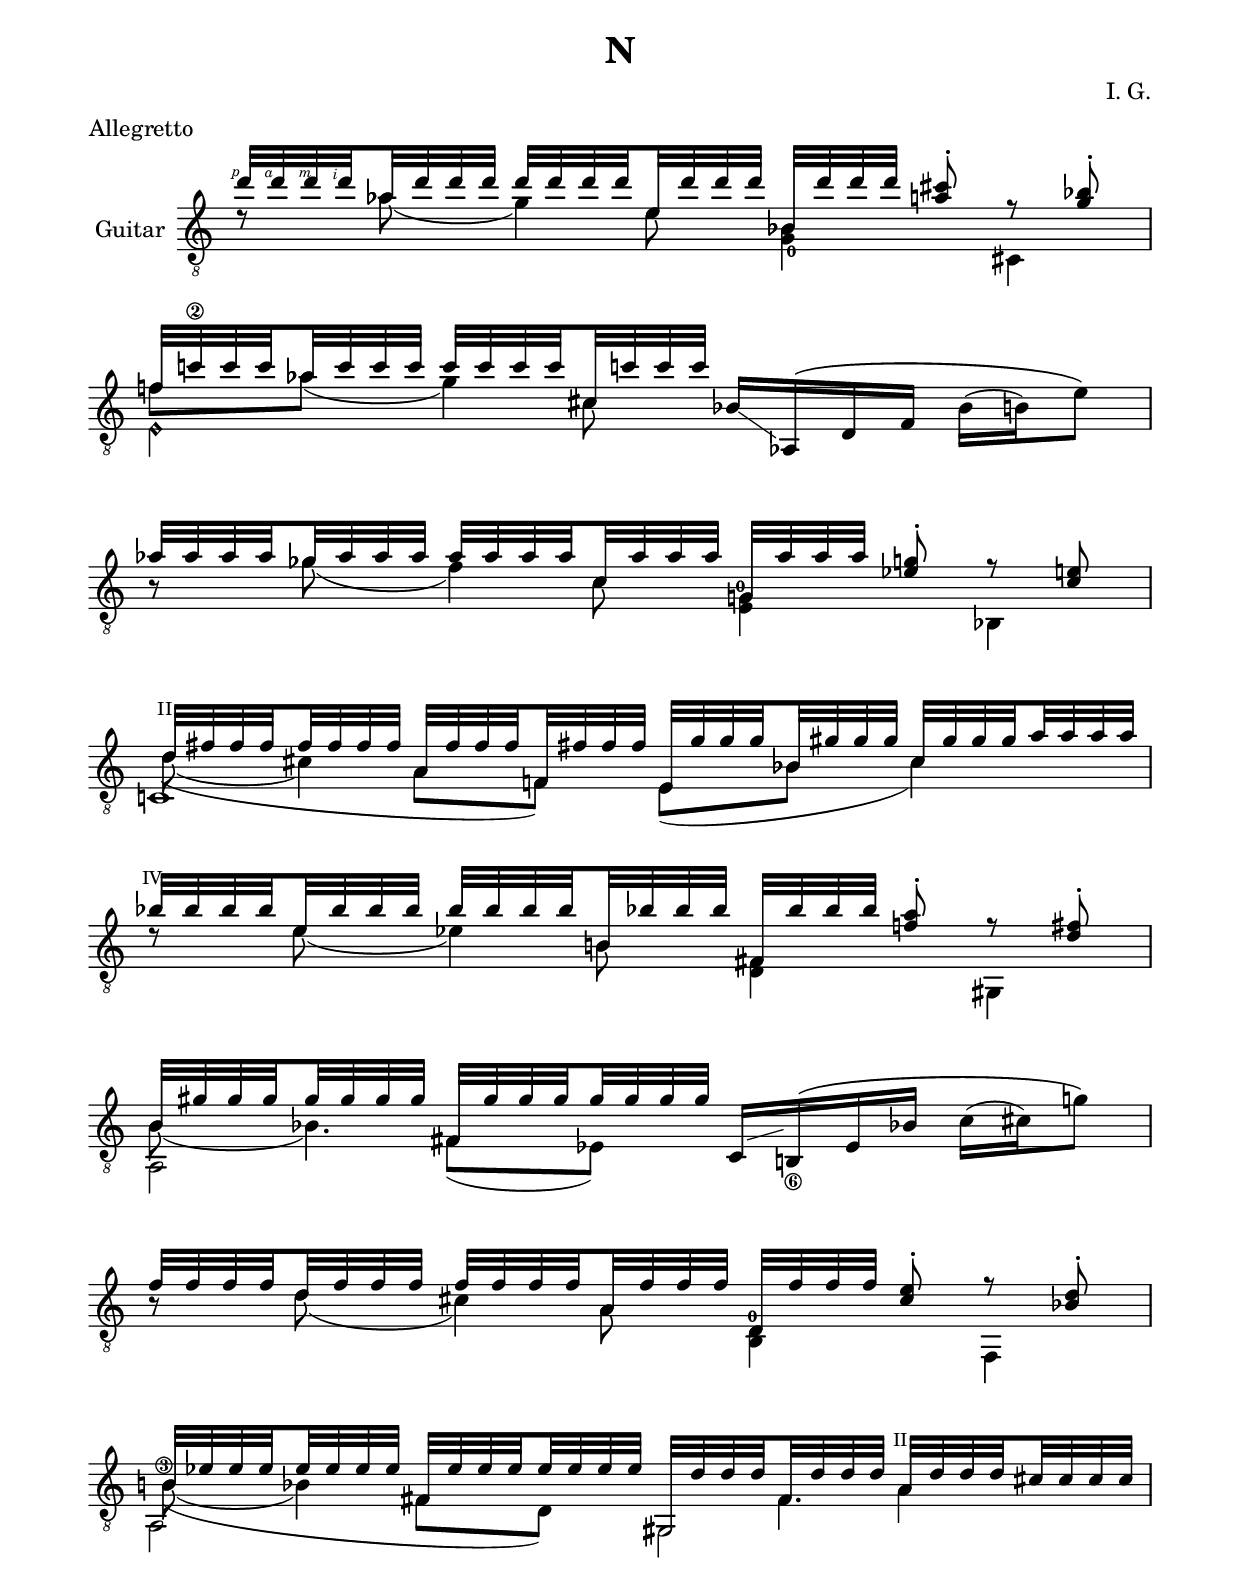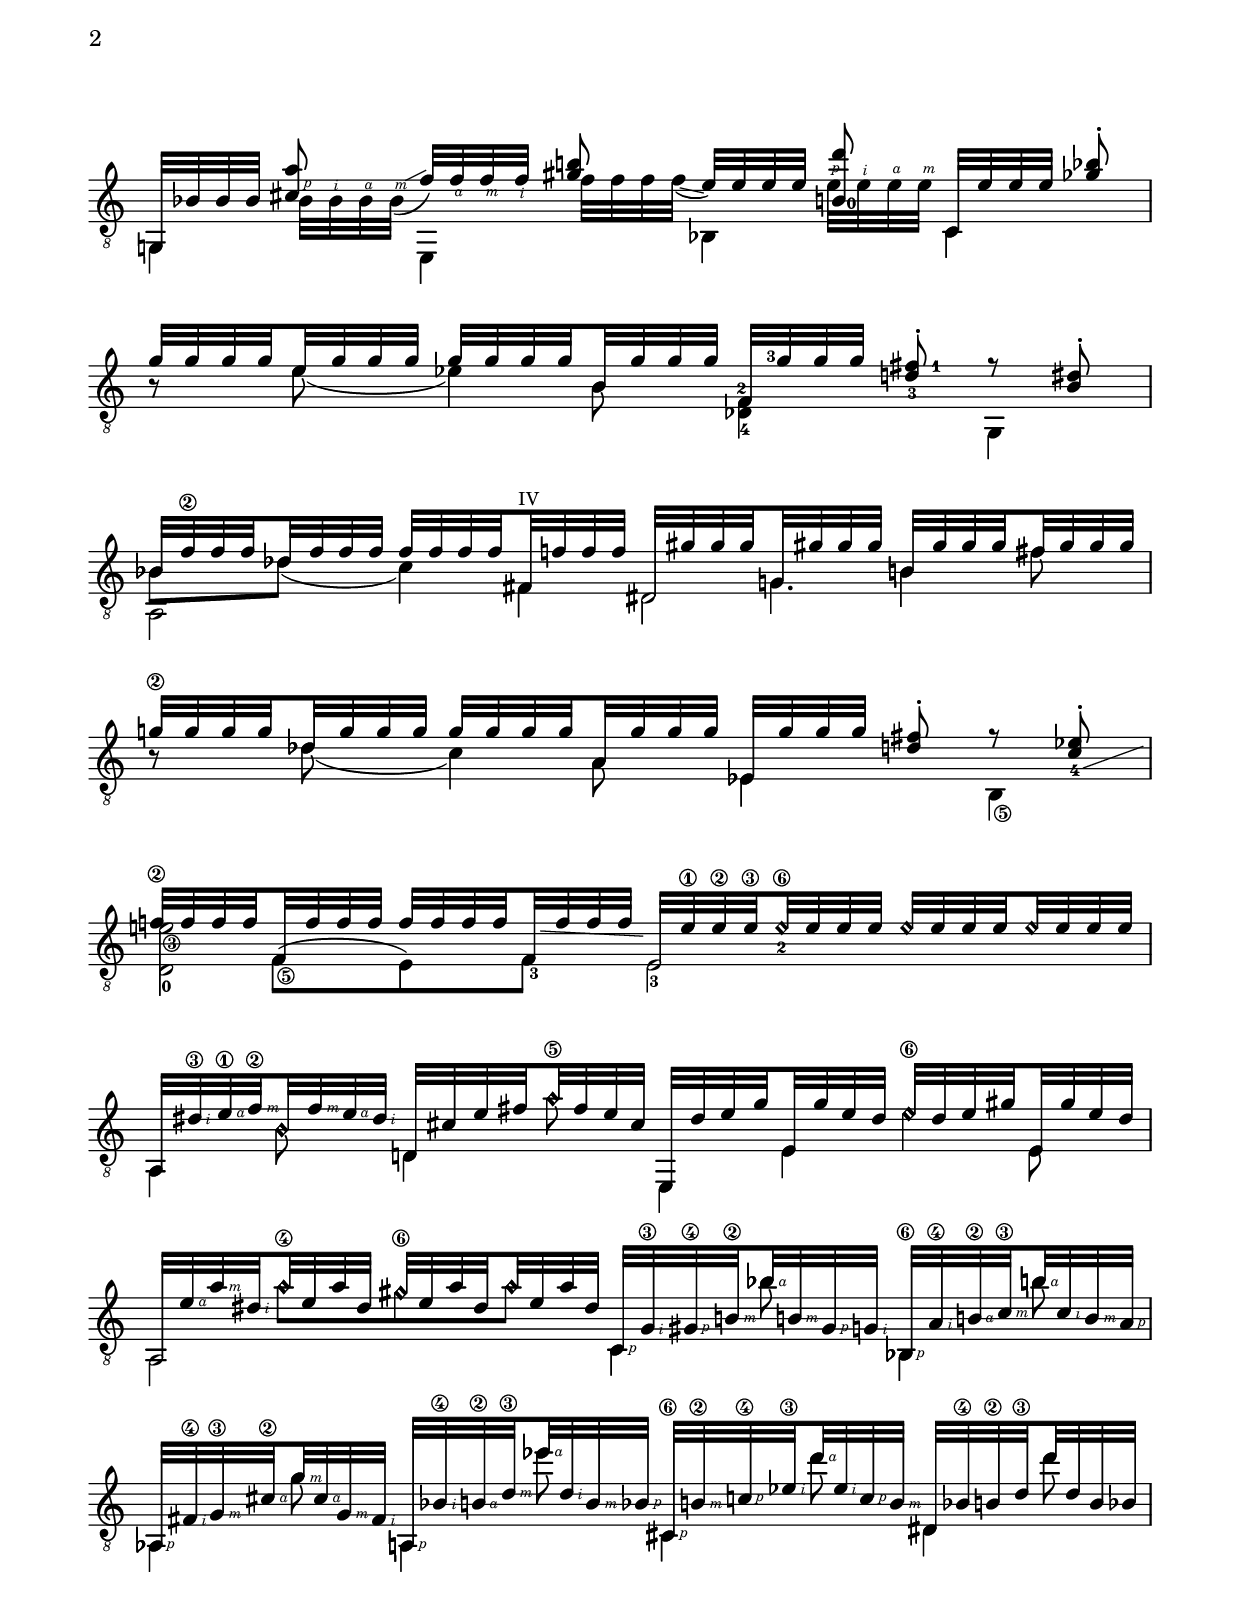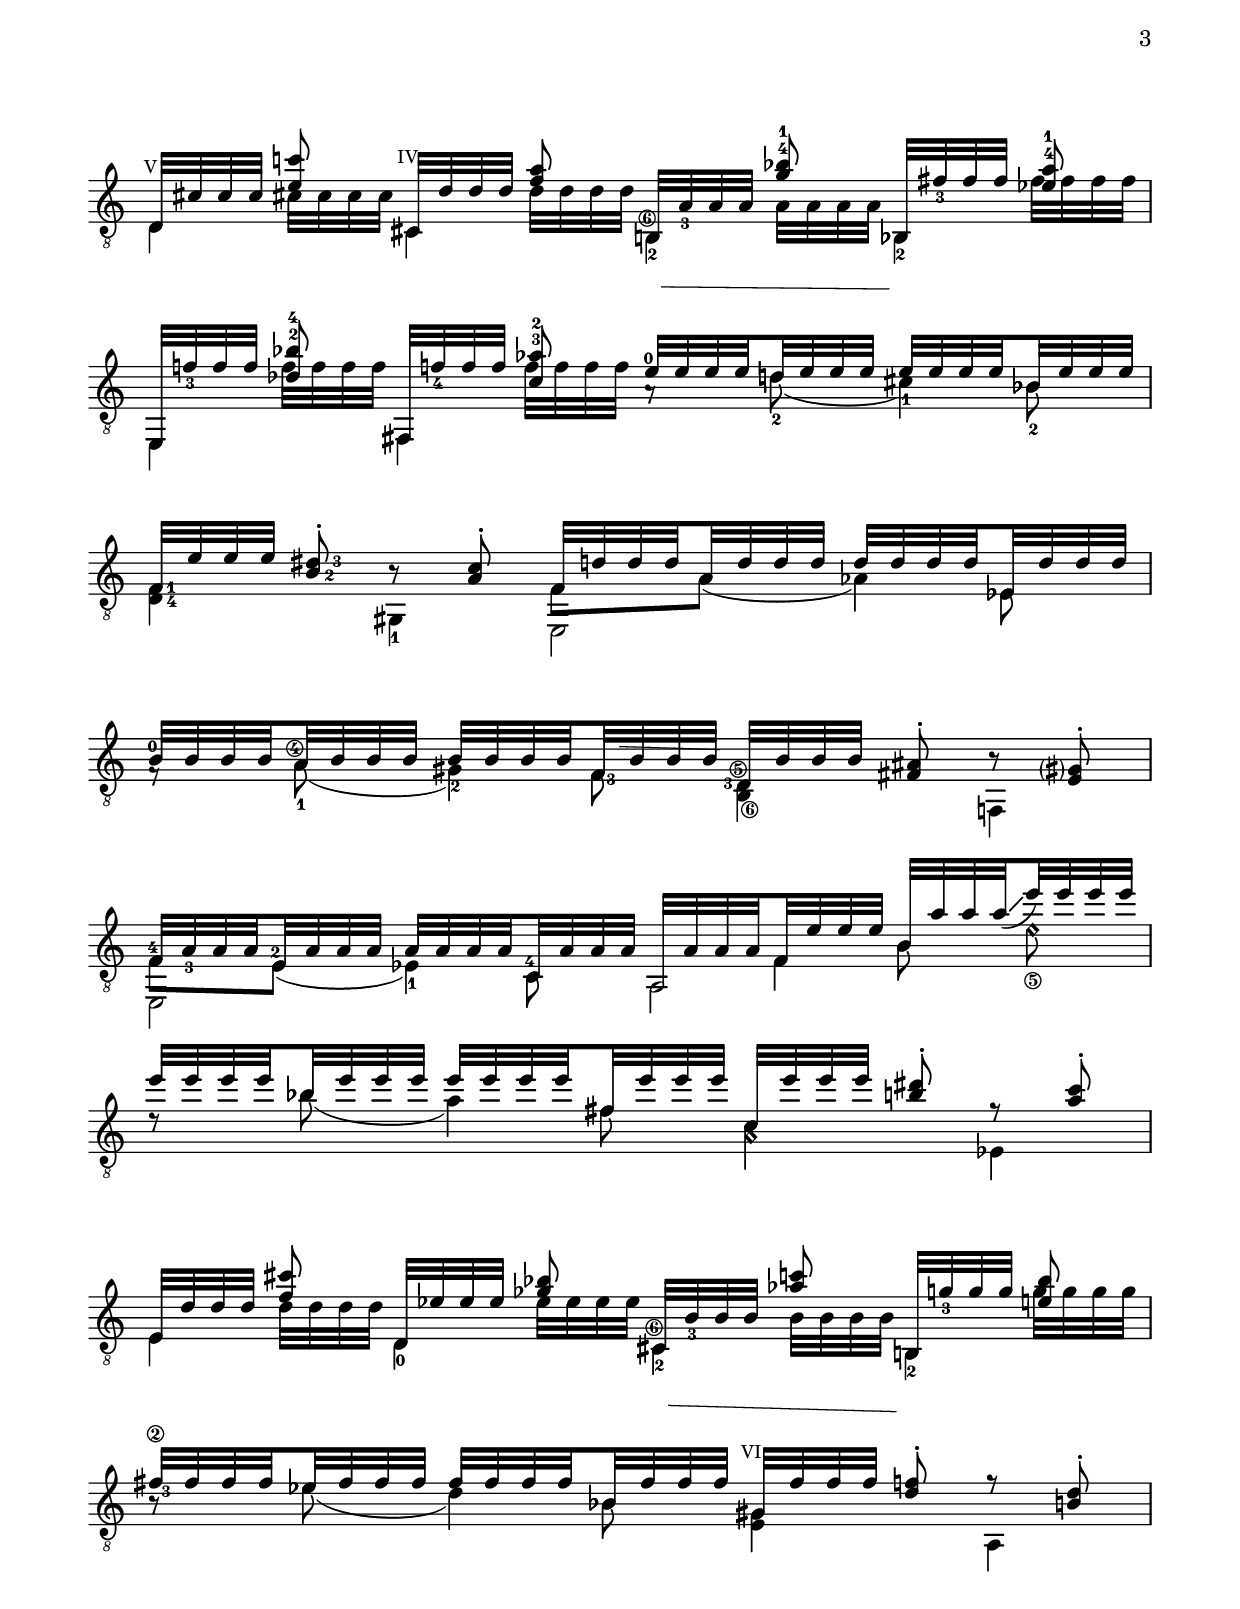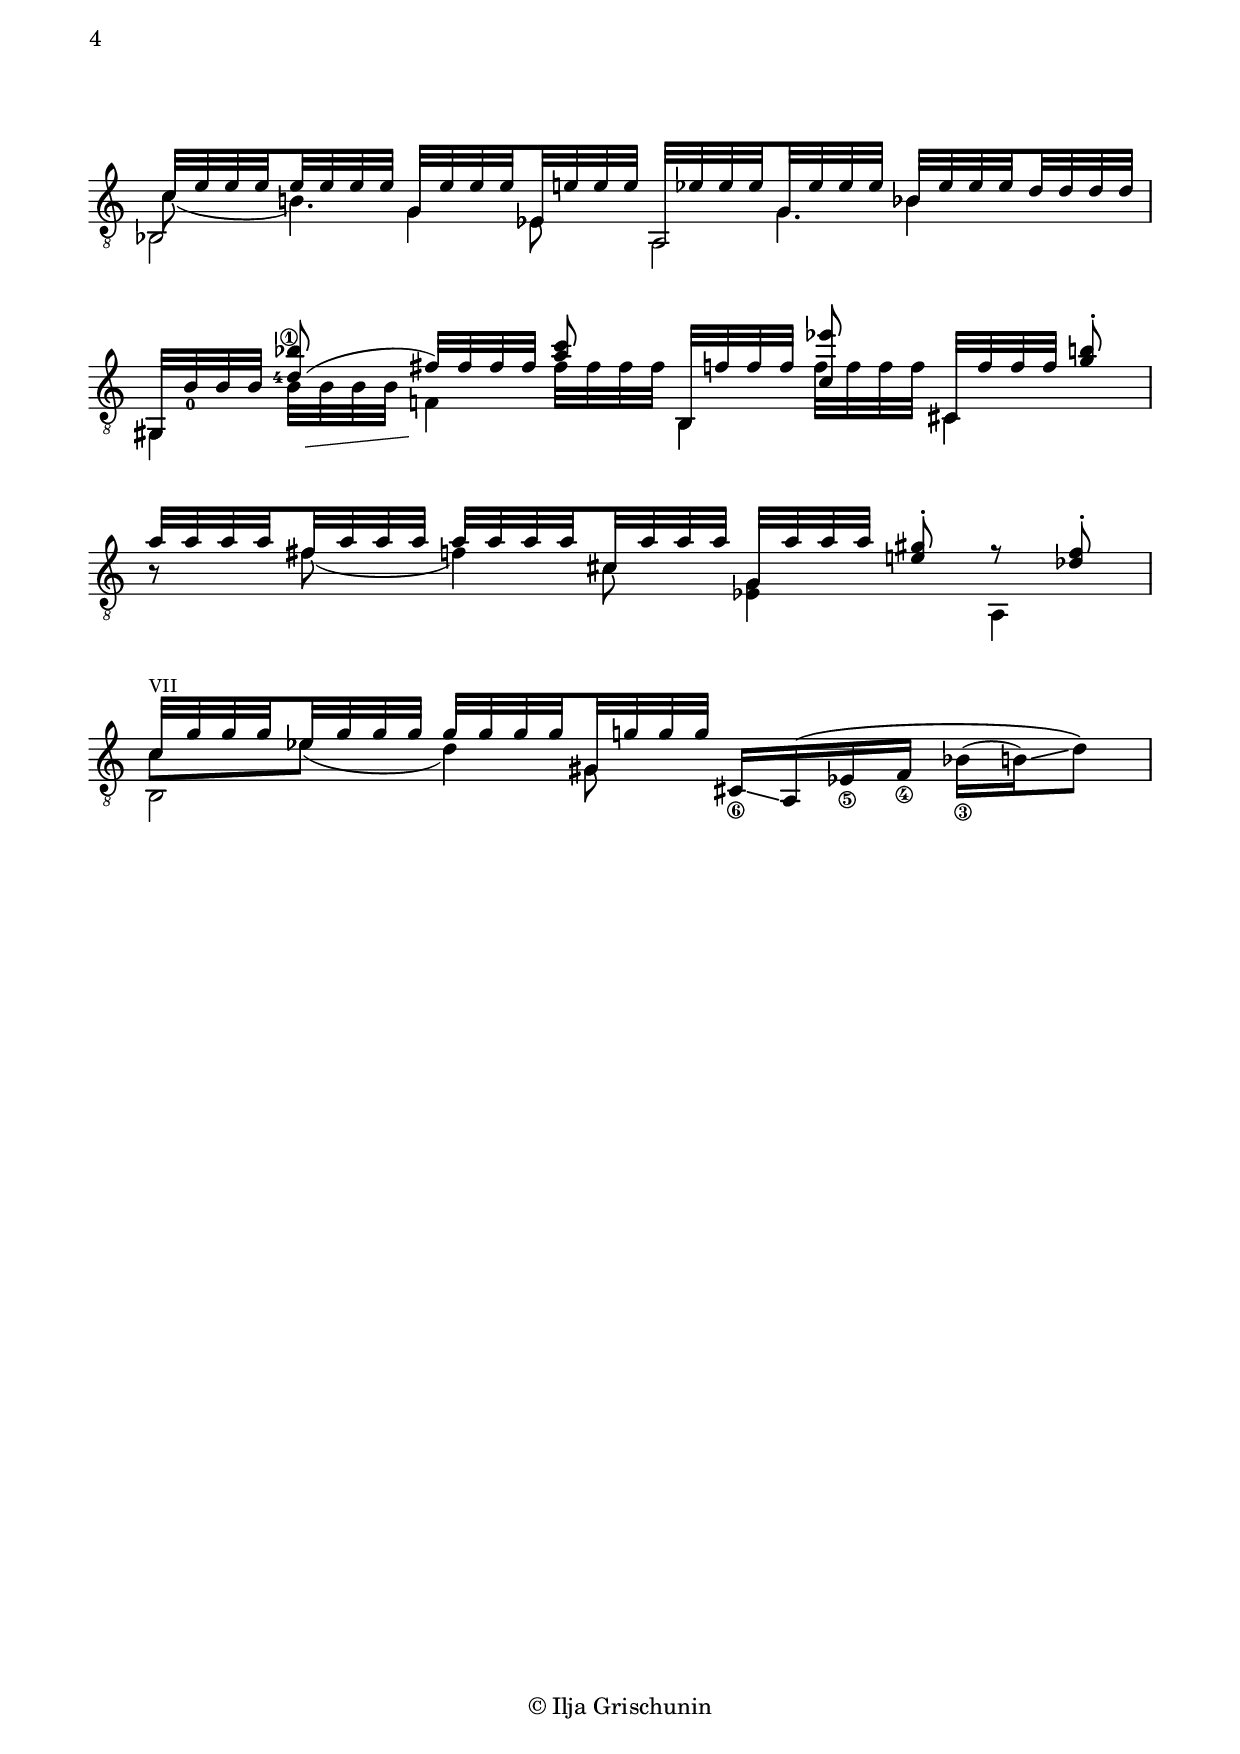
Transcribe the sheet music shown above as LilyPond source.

\version "2.19.15"

\language "deutsch"

\header {
  title = "N"
  meter = "Allegretto"
  composer = "I. G."
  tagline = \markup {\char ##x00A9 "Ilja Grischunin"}
}

\paper {
  #(set-paper-size "a4")
  top-markup-spacing.basic-distance = 5
  markup-system-spacing.basic-distance = 15
  top-system-spacing.basic-distance = 20
  system-system-spacing.basic-distance = 20
  score-system-spacing.basic-distance = 20
  last-bottom-spacing.basic-distance = 25

  %two-sided = ##t
  %inner-margin = 25
  %outer-margin = 15
  left-margin = 15
  right-margin = 15
}

\layout {
  \context {
    \Voice
    \override Glissando.thickness = #1.5
    \override Glissando.gap = #0.1
  }
  \context {
    \Score
    \remove "Bar_number_engraver"
  }
}
%%%%%%%%%%%%%%%%%%%%%%%%%%%%%%%%%%%%%%
#(define RH rightHandFinger)

xLV = #(define-music-function (parser location further) (number?) #{
  \once \override LaissezVibrerTie.X-extent = #'(0 . 0)
  \once \override LaissezVibrerTie.details.note-head-gap = #(/
                                                             further -2)
  \once \override LaissezVibrerTie.extra-offset = #(cons (/
                                                          further 2) 0)
         #})

stringNumberSpanner =
#(define-music-function (parser location StringNumber) (string?)
   #{
     \override TextSpanner.font-size = #-5
     \override TextSpanner.dash-fraction = #0.3
     \override TextSpanner.dash-period = #1.5
     \override TextSpanner.bound-details.right.arrow = ##t
     \override TextSpanner.arrow-width = #0.2
     \override TextSpanner.arrow-length = #0.7
     \override TextSpanner.bound-details.left.stencil-align-dir-y = #CENTER
     \override TextSpanner.bound-details.left.text = \markup { \circle \number #StringNumber }
   #})

stringNumSpan =
#(define-music-function (parser location StringNumber) (string?)
   #{
     \override TextSpanner.font-size = #-5
     \override TextSpanner.dash-fraction = #0.3
     \override TextSpanner.dash-period = #1.5
     %\override TextSpanner.bound-details.right.arrow = ##t
     %\override TextSpanner.arrow-width = #0.2
     %\override TextSpanner.arrow-length = #0.7
     \override TextSpanner.bound-details.left.stencil-align-dir-y = #CENTER
     \override TextSpanner.bound-details.left.text = \markup { \circle \number #StringNumber }
   #})

%%%%%%%%%%%%%%%%%%%%%%%%%%%%%%%%%%%%%%

global = {
  %\key d \major
  \time 4/4
  \override Staff.TimeSignature.stencil = ##f
}

ossia = \relative {
  \set Staff.fontSize = #-3
  \override Staff.StaffSymbol.staff-space = #(magstep -3)
  \override Staff.StaffSymbol.thickness = #(magstep -3)
  \global
  d''2~ d8 cis-. r b-. c!2 r
  \break
  as~ as8 g-. r e fis2 r
  \break
  b~ b8 a-. r fis-. as2 r
  \break
  f~ f8 e-. r d es2 d'4.( cis8)
  \break
  b4 f' e4. b'8 g2~ g8 fis-. r es-. f!2 as
  g2~ g8 fis-. r es-. f2 e R1 r2 b4 h g es' d2
  cis4 d a fis' f2 e~ e8 dis-. r c-. d2 h~ h8 b-. r g-. a2 r
  e'~ e8 dis-. r c-. d4 es h g' fis2~ fis8 f-. r d-.
  e2 es4.( d8) h4 fis' f4. h8 a2~ a8 gis-. r f-. g2 r
}

classicalGuitar = \relative {
  \global
  <<
    {
      \set subdivideBeams = ##t
      \set baseMoment = #(ly:make-moment 1/8)
      \set beatStructure = #'(2 2 2 2)
      \override StrokeFinger.extra-offset = #'(-2.3 . 0.8)
      d''32\RH #1 d\RH #4 d\RH #3 d\RH #2 as d d d d d d d e, d' d d
      b, d' d d <a cis>8-.\noBeam r <g b>-.
    }
    \\
    {
      d8\rest as'( g4)
      \once\override Fingering.extra-offset = #'(0.3 . 1)
      <g,_0 b>4 cis,
    }
    \\
    {
      \voiceTwo
      s4. e'8 s2
    }
  >>
  <<
    {
      f!32 c'!\2 c c as c c c c c c c cis, c'! c c
    }
    \\
    {
      f,8 as( g4)
    }
    \\
    {
      \voiceTwo
      s4. cis,8
    }
    \\
    {
      \voiceTwo
      e,4\harmonic s
    }
  >>
  b'16-\markup {
    \postscript #"1.2 2.2 moveto 3.6 -2.5 rlineto stroke"
  } as,\( d f b( h) e8\)
  <<
    {
      \set subdivideBeams = ##t
      \set baseMoment = #(ly:make-moment 1/8)
      \set beatStructure = #'(2 2 2 2)
      as32 as as as ges as as as as as as as c, as' as as
      g, as' as as <es g>8-.\noBeam r <c e>
    }
    \\
    {
      h8\rest ges'( f4)
      \once\override Fingering.extra-offset = #'(-0.5 . -3)
      <e, g!-0>4 b
    }
    \\
    {
      \voiceTwo
      s4. c'8 s2
    }
  >>
  <<
    {
      \override TextScript.font-size = -2
      \once\override TextScript.extra-offset = #'(-0.5 . -1.5)
      d32^"II" fis fis fis fis fis fis fis
      a, fis' fis fis f,! fis'! fis fis
      e, g' g g b, gis' gis gis cis, gis' gis gis a a a a
    }
    \\
    {
      d,8( cis4) s8
    }
    \\
    {
      \voiceTwo
      \hideNotes
      \shape #'((0.8 . 0.3) (0 . 0) (0 . 0) (0 . 0)) Slur
      d4(\unHideNotes a8 f) e( b' cis4)
    }
    \\
    {
      \voiceTwo
      c,!1
    }
  >>
  <<
    {
      \once\override TextScript.extra-offset = #'(-0.7 . -1.5)
      b''32^"IV" b b b e, b' b b b b b b h,! b'! b b
      fis, b' b b <f! a>8-.\noBeam r <d fis>-.
    }
    \\
    {
      d8\rest e( es4) <d, fis> gis,
    }
    \\
    {
      \voiceTwo
      s4. h'8 s2
    }
  >>
  <<
    {
      h32 gis' gis gis gis gis gis gis fis, gis' gis gis gis gis gis gis
    }
    \\
    {
      h,8( b4.)
    }
    \\
    {
      \voiceTwo
      s4 fis8( es)
    }
    \\
    {
      \voiceTwo
      a,2
    }
  >>
  c16-\markup {
    \postscript #"1.7 1.2 moveto 3.5 1 rlineto stroke"
  } h!_\6\( es b'! c( cis) g'8\)
  \break
  <<
    {
      \set subdivideBeams = ##t
      \set baseMoment = #(ly:make-moment 1/8)
      \set beatStructure = #'(2 2 2 2)
      f32 f f f d f f f f f f f a, f' f f
      d, f' f f <cis e>8-.\noBeam r <b d>-.
    }
    \\
    {
      h8\rest d( cis4)
      \once\override Fingering.extra-offset = #'(-0.3 . -4.2)
      <h, d-0> f
    }
    \\
    {
      \voiceTwo
      s4. a'8 s2
    }
  >>
  \mergeDifferentlyHeadedOn
  \mergeDifferentlyDottedOn
  <<
    {
      \override TextScript.font-size = -2
      h32 es es es es es es es fis, es' es es es es es es
      gis,, d'' d d fis, d' d d
      \once\override TextScript.extra-offset = #'(-0.5 . -1.5)
      a^"II" d d d cis cis cis cis
    }
    \\
    {
      \once\override StringNumber.extra-offset = #'(-0.5 . -1.5)
      h!8\3( b4) s8 s4 a
    }
    \\
    {
      \voiceTwo
      \hideNotes
      \shape #'((1 . 0.8) (0 . 0) (0 . 0) (0 . 0)) Slur
      h4(\unHideNotes fis8 d) s8 fis4.
    }
    \\
    {
      \voiceTwo
      a,2 gis
    }
  >>
  <<
    {
      s8 <cis' a'> s <gis' h!> s
      \once\override Fingering.extra-offset = #'(1.2 . 2.9)
      <h,!_0 d'>
    }
    \\
    {
      \voiceOne
      g,32[ b' b b]
      \voiceTwo
      \override StrokeFinger.extra-offset = #'(-1.3 . 1.5)
      b\RH #1 b\RH #2 b\RH #4
      \once\override Slur.positions = #'(0 . 1)
      b\RH #3 (-\markup {
        \postscript #"1.5 4.5 moveto 2 1 rlineto stroke"
      }
      \voiceOne
      \override StrokeFinger.extra-offset = #'(-1.3 . -1.2)
      f')[ f\RH #4 f\RH #3 f\RH #2 ]
      \voiceTwo
      f f f f(-\markup {
        \postscript #"0.8 3.8 moveto 2.3 -0.5 rlineto stroke"
      }
      \voiceOne
      e)[ e e e]
      \voiceTwo
      \override StrokeFinger.extra-offset = #'(-1.3 . 1.5)
      e\RH #1 e\RH #2 e\RH #4 e\RH #3
    }
    \\
    {
      \voiceTwo
      g,,!4 e b'
    }
  >>
  <<
    {
      c32 e' e e <ges b>8-.\noBeam
    }
    \\
    {
      c,,4
    }
  >>
  <<
    {
      \override Fingering.staff-padding = #'()
      g''32 g g g e g g g g g g g h, g' g g
      \once\override Fingering.extra-offset = #'(-0.3 . 3)
      f,_2
      \once\override Fingering.extra-offset = #'(-1.3 . -4.2)
      g'-3 g g
      \set fingeringOrientations = #'(down right)
      <d!-3 fis-1>8-.\noBeam r <h dis>-.
    }
    \\
    {
      h8\rest e( es4) <des,_4 f> g,
    }
    \\
    {
      \voiceTwo
      s4. h'8 s2
    }
  >>
  <<
    {
      b32 f'\2 f f des f f f f f f f fis,^"IV" f'! f f
      dis, gis' gis gis g,! gis'! gis gis h, gis' gis gis fis gis gis gis
    }
    \\
    {
      s2. s8 fis
    }
    \\
    {
      \voiceTwo
      b,8 des( c4) s h
    }
    \\
    {
      \voiceTwo
      s4. fis4 g4.
    }
    \\
    {
      \voiceTwo
      a,2 dis
    }
  >>
  <<
    {
      g'!32\2 g g g des g g g g g g g a, g' g g
      es, g' g g <d fis>8-.\noBeam r <c-4 es>-.-\markup {
        \postscript #"1.5 -3.5 moveto 5.8 2.1 rlineto stroke"
      }
    }
    \\
    {
      h8\rest des( c4) es,
      \once\override StringNumber.extra-offset = #'(0.7 . 2)
      h_\5
    }
    \\
    {
      \voiceTwo
      s4. a'8 s2
    }
  >>
  <<
    {
      f'!32\2 f f f f, f' f f f f f f f, f' f f
      e, e'\1 e\2 e\3 e\harmonic\6_2 e e e e\harmonic e e e e\harmonic e e e
    }
    \\
    {
      s8
      \once\override StringNumber.extra-offset = #'(0.7 . 3)
      f,^(_\5 e)
      \override Fingering.extra-offset = #'(0.5 . 3)
      f-3-\markup {
        \postscript #"1.8 3.8 moveto 9.9 -0.5 rlineto stroke"
      }
    }
    \\
    {
      \voiceTwo
      \once\override NoteColumn.force-hshift = #0.2
      \once\override StringNumber.extra-offset = #'(0.5 . -3.3)
      <d_0 e'!\3>2 e2-3
    }
  >>
  <<
    {
      a,32 dis'\3\RH #2 e\1\RH #4 f\2\RH #3 h,\harmonic f'\RH #3 e\RH #4 dis\RH #2 d,! cis' e fis a\harmonic\5 fis e cis
      e,, dis'' e g e, g' e dis e\harmonic\6 dis e gis e, gis' e dis
      a, e''\RH #4 a\RH #3 dis,\RH #2 a'\harmonic\4 e a dis, gis\harmonic\6 e a dis, a'\harmonic e a dis,
    }
    \\
    {
      s8 h\harmonic s a'\harmonic s e,4 e8
      s a'\harmonic gis\harmonic a\harmonic
    }
    \\
    {
      \voiceTwo
      a,,4 d e, e''\harmonic a,,2
    }
  >>
  <<
    {
      \override Fingering.staff-padding = #'()
      c32\RH #1 g'\3\RH #2 gis\4\RH #1 h!\2\RH #3 b'\RH #4 h,!\RH #3 gis\RH #1 g\RH #2 b,\6\RH #1 a'\4\RH #2 h!\2\RH #4 c\3\RH#3 h'\RH #4 c,\RH #2 h\RH #3 a\RH #1
      as,\RH #1 fis'\4\RH #2 g\3\RH #3 cis\2\RH #4 g'\RH #3 cis,\RH #4 g\RH #3 fis\RH #2 a,\RH #1 b'\4\RH #2 h\2\RH #4 d\3\RH #3 es'\RH #4 d,\RH #2 h\RH #3 b\RH #1
      cis,\6\RH #1 h'\2\RH #3 c!\4\RH #1 es\3\RH #2 d'\RH #4 es,\RH #2 c\RH #1 h\RH #3 dis, b'\4 h\2 d\3 d' d, h b
      %d, b' h es cis' es, h b cis, h'\2 c!\4 es\3 d' es, c h
    }
    \\
    {
      s8 b' s h s g s es' s d s d
      %cis s d s a s fis' s f!
    }
    \\
    {
      \voiceTwo
      c,,4 b as a cis dis
      %d cis h b e
    }
  >>
  <<
    {
      s8 <e' c'!> s <f a> s
      \set fingeringOrientations = #'(up)
      <g-4 b-1> s <es-4 a-1> s <des-2 b'-4> s <c-3 as'-2>
    }
    \\
    {
      \override TextScript.font-size = -2
      \override Fingering.staff-padding = #'()
      \voiceOne
      \once\override TextScript.extra-offset = #'(-0.5 . -1.5)
      d,32[^"V" cis' cis cis]
      \voiceTwo
      cis! cis cis cis
      \voiceOne
      \once\override TextScript.extra-offset = #'(-0.8 . -1.5)
      cis,[^"IV" d' d d]
      \voiceTwo
      d d d d
      \voiceOne
      \once\override StringNumber.extra-offset = #'(-0.5 . -6)
      h,[^\6_2-\markup {
        \postscript #"1.5 -10.8 moveto 22 -0.2 rlineto stroke"
      } a'_3 a a]
      \voiceTwo
      a a a a
      \voiceOne
      b,[_2 fis''_3 fis fis]
      \voiceTwo
      fis fis fis fis
      \voiceOne
      e,,[ f''!_3 f f]
      \voiceTwo
      f f f f
      \voiceOne
      fis,,[ f''!_4 f f]
      \voiceTwo
      f f f f
    }
    \\
    {
      \voiceTwo
      d,4 cis h! b e, fis!
    }
  >>
  <<
    {
      \set subdivideBeams = ##t
      \set baseMoment = #(ly:make-moment 1/8)
      \set beatStructure = #'(2 2 2 2)
      \once\override Fingering.extra-offset = #'(-0.3 . -3.3)
      e''32-0 e e e d e e e e e e e b e e e
      f, e' e e
      \set fingeringOrientations = #'(right)
      <h-2 dis-3>8-.\noBeam h\rest <a c>-.
      %\unset fingeringOrientations
    }
    \\
    {
      a8\rest d(-2 cis4_1)
      \set fingeringOrientations = #'(right)
      <d,-4 f-1>
      %\unset fingeringOrientations
      gis,_1
    }
    \\
    {
      \voiceTwo
      s4. b'8-2 s2
    }
  >>
  <<
    {
      f32 d' d d a d d d d d d d es, d' d d
    }
    \\
    {
      f,8 a( as4)
    }
    \\
    {
      \voiceTwo
      s4. es8
    }
    \\
    {
      \voiceTwo
      e,2
    }
  >>
  \break
  <<
    {
      \once\override Fingering.extra-offset = #'(-0.3 . -3.5)
      h''32-0 h h h a h h h h h h h f h h h
      \once\override StringNumber.extra-offset = #'(-0.5 . -6)
      \once\override Fingering.extra-offset = #'(-1.5 . 1.8)
      d,\5_3 h' h h <fis ais>8-.\noBeam h\rest <e, gis?>-.
    }
    \\
    {
      f8\rest
      \once\override StringNumber.extra-offset = #'(-0.6 . -2.3)
      a(\4_1 gis4_2)
      \once\override StringNumber.extra-offset = #'(0.6 . 2.5)
      <h,_\6 d> f!
    }
    \\
    {
      \voiceTwo
      s4.
      \once\override Fingering.extra-offset = #'(1.3 . 3.2)
      f'8_3-\markup {
        \postscript #"2.7 3.8 moveto 9.7 -0.3 rlineto stroke"
      } s2
    }
  >>
  <<
    {
      \once\override Fingering.extra-offset =#'(-0.3 . -4.3)
      f32-4 a_3 a a
      \once\override Fingering.extra-offset =#'(-0.3 . -4.7)
      e-2 a a a a a a a
      \once\override Fingering.extra-offset =#'(-0.3 . -5.6)
      c,-4 a' a a
    }
    \\
    {
      f8 e( es4_1)
    }
    \\
    {
      \voiceTwo
      s4. c8
    }
    \\
    {
      \voiceTwo
      e,2
    }
  >>
  <<
    {
      a32 a' a a f e' e e h a' a a_(\glissando e') e e e
    }
    \\
    {
      s8 f,,4 e'8_\5\harmonic
    }
    \\
    {
      \voiceTwo
      s4 h8 s
    }
    \\
    {
      \voiceTwo
      a,2
    }
  >>
  <<
    {
      e'''32 e e e b e e e e e e e fis, e' e e
      c, e' e e <h dis>8-.\noBeam r <a c>-.
    }
    \\
    {
      d,8\rest b'( a4) <a,\harmonic c>4 es
    }
    \\
    {
      \voiceTwo
      s4. fis'8 s2
    }
  >>
  <<
    {
      s8 <f cis'> s <ges b> s <as c> s <e b'>
    }
    \\
    {
      \override TextScript.font-size = -2
      \override Fingering.staff-padding = #'()
      \voiceOne
      e,32[ d' d d]
      \voiceTwo
      d d d d
      \voiceOne
      \once\override TextScript.extra-offset = #'(-0.8 . -1.5)
      d,[_0 es' es es]
      \voiceTwo
      es es es es
      \voiceOne
      \once\override StringNumber.extra-offset = #'(-0.5 . -6)
      cis,[^\6_2-\markup {
        \postscript #"1.5 -11 moveto 22 -0.6 rlineto stroke"
      }
      h'_3 h h]
      \voiceTwo
      h h h h
      \voiceOne
      h,![_2 g''_3 g g]
      \voiceTwo
      g g g g
    }
    \\
    {
      \voiceTwo
      e,4 d cis h
    }
  >>
  <<
    {
      \once\override Fingering.extra-offset = #'(1 . 0.8)
      fis''32\2_3 fis fis fis es fis fis fis fis fis fis fis b, fis' fis fis
      \once\override TextScript.extra-offset = #'(-1 . -1.5)
      gis,^"VI" fis' fis fis <d f>8-.\noBeam r <h d>-.
    }
    \\
    {
      h8\rest es( d4) <e, gis> a,
    }
    \\
    {
      \voiceTwo
      s4. b'8 s2
    }
  >>
  <<
    {
      c32 e e e e e e e g, e' e e es, e'! e e
      a,, es'' es es g, es' es es b es es es d d d d
    }
    \\
    {
      c8( h!4.) s4 b
    }
    \\
    {
      \voiceTwo
      s4 g
    }
    \\
    {
      \voiceTwo
      \hideNotes c4\unHideNotes s8 es, s8 g4.
    }
    \\
    {
      \voiceTwo
      b,2 a
    }
  >>
  <<
    {
      s8
      \set fingeringOrientations = #'(left)
      \once\override StringNumber.extra-offset = #'(-0.5 . -3)
      <d'-4 b'\1>-\markup {
        \postscript #"1.7 -8.3 moveto 10 1 rlineto stroke"
      } s <a' c> s <c, es'>
    }
    \\
    {
      \voiceOne
      gis,32[ h'_0 h h]
      \voiceTwo
      \shape #'((1.3 . 0.2) (1 . 0) (-1 . 0) (0 . -0.5)) Slur
      h^( h h h
      \voiceOne
      fis')[ fis fis fis]
      \voiceTwo
      fis fis fis fis
      \voiceOne
      h,,[ f'' f f]
      \voiceTwo
      f f f f
    }
    \\
    {
      \voiceTwo
      gis,,!4 f'! h,
    }
  >>
  <<
    {
      cis32 f' f f <g h>8-.\noBeam
    }
    \\
    {
      cis,,4
    }
  >>
  <<
    {
      a''32 a a a fis a a a a a a a cis, a' a a
      g, a' a a <e! gis>8-.\noBeam r <des f>-.
    }
    \\
    {
      h8\rest fis'( f4) <es, g> a,
    }
    \\
    {
      \voiceTwo
      s4. cis'8 s2
    }
  >>
  <<
    {
      c32^"VII" g' g g es g g g g g g g gis, g'! g g
    }
    \\
    {
      s2
    }
    \\
    {
      \voiceTwo
      c,8 es( d4)
    }
    \\
    {
      \voiceTwo
      s4. gis,8
    }
    \\
    {
      \voiceTwo
      h,2
    }
  >>
  cis16_\6\glissando a\( es'_\5 f_\4 b(_\3 h)\glissando d8\)
}

%%%%%%%%%%%%%%%%%%%%%%%%%%%%%%%%%%%%%%
\score {
  \new StaffGroup<<

    %\new Staff \ossia

    \new Staff \with {
      instrumentName = "Guitar"
    }
    {
      \clef "treble_8" \classicalGuitar
    }

  >>
}
